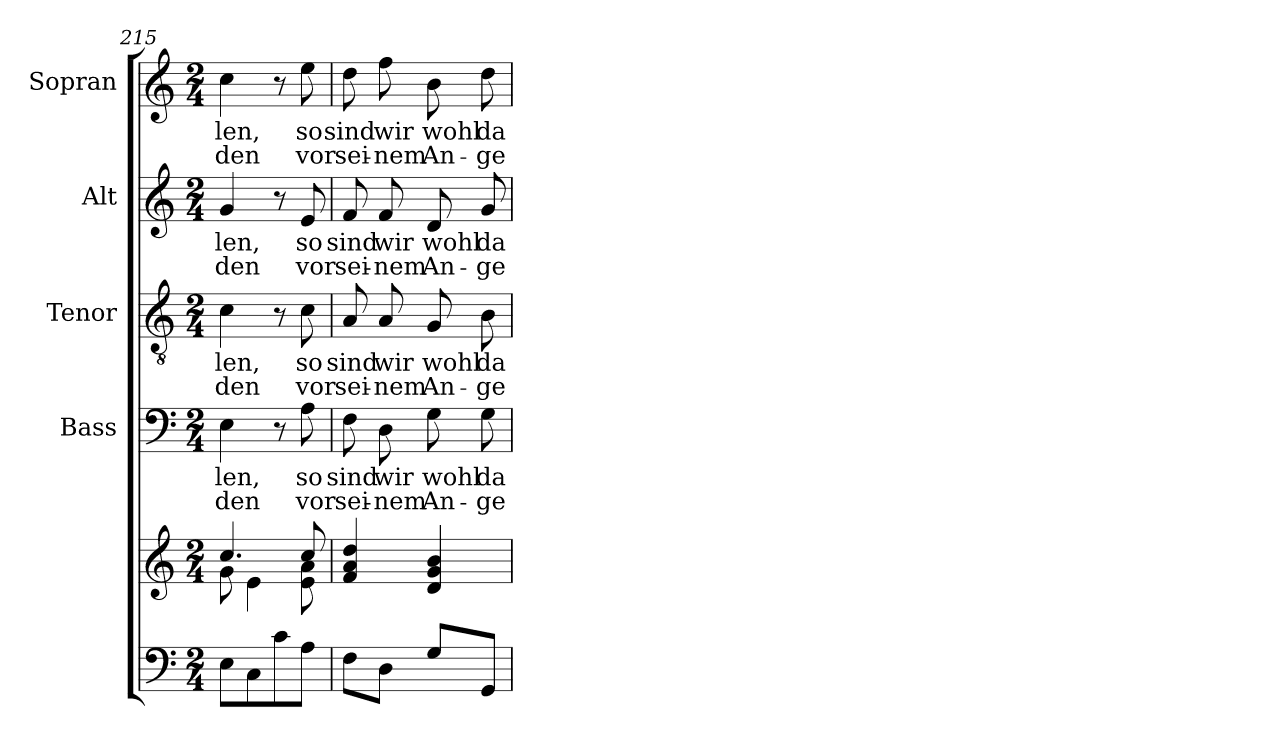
**kern	**kern	**kern	**text	**text	**kern	**text	**text	**kern	**text	**text	**kern	**text	**text
*part5	*part5	*part4	*part4	*part4	*part3	*part3	*part3	*part2	*part2	*part2	*part1	*part1	*part1
*staff6	*staff5	*staff4	*staff4	*staff4	*staff3	*staff3	*staff3	*staff2	*staff2	*staff2	*staff1	*staff1	*staff1
*	*	*I"Bass	*	*	*I"Tenor	*	*	*I"Alt	*	*	*I"Sopran	*	*
*	*	*I'B.	*	*	*I'T.	*	*	*I'A.	*	*	*I'S.	*	*
*clefF4	*clefG2	*clefF4	*	*	*clefGv2	*	*	*clefG2	*	*	*clefG2	*	*
*k[]	*k[]	*k[]	*	*	*k[]	*	*	*k[]	*	*	*k[]	*	*
*C:	*C:	*C:	*	*	*C:	*	*	*C:	*	*	*C:	*	*
*M2/4	*M2/4	*M2/4	*	*	*M2/4	*	*	*M2/4	*	*	*M2/4	*	*
=215	=215	=215	=215	=215	=215	=215	=215	=215	=215	=215	=215	=215	=215
*	*^	*	*	*	*	*	*	*	*	*	*	*	*
!	!	!	!	!LO:LY:b	!LO:LY:b	!	!LO:LY:b	!LO:LY:b	!	!LO:LY:b	!LO:LY:b	!	!LO:LY:b	!LO:LY:b
8E\L	4.cc/	8g\	4E\	-len,	-den	4c\	-len,	-den	4g/	-len,	-den	4cc\	-len,	-den
8C\	.	4e\	.	.	.	.	.	.	.	.	.	.	.	.
8c\	.	.	8r	.	.	8r	.	.	8r	.	.	8r	.	.
!	!	!	!	!LO:LY:b	!LO:LY:b	!	!LO:LY:b	!LO:LY:b	!	!LO:LY:b	!LO:LY:b	!	!LO:LY:b	!LO:LY:b
8A\J	8cc/	8e\ 8a\	8A\	so	vor	8c\	so	vor	8e/	so	vor	8ee\	so	vor
=216	=216	=216	=216	=216	=216	=216	=216	=216	=216	=216	=216	=216	=216	=216
!	!	!	!	!LO:LY:b	!LO:LY:b	!	!LO:LY:b	!LO:LY:b	!	!LO:LY:b	!LO:LY:b	!	!LO:LY:b	!LO:LY:b
*	*v	*v	*	*	*	*	*	*	*	*	*	*	*	*
8F\L	4f/ 4a/ 4dd/	8F\	sind	sei-	8A/	sind	sei-	8f/	sind	sei-	8dd\	sind	sei-
!	!	!	!LO:LY:b	!LO:LY:b	!	!LO:LY:b	!LO:LY:b	!	!LO:LY:b	!LO:LY:b	!	!LO:LY:b	!LO:LY:b
8D\J	.	8D\	wir	-nem	8A/	wir	-nem	8f/	wir	-nem	8ff\	wir	-nem
!	!	!	!LO:LY:b	!LO:LY:b	!	!LO:LY:b	!LO:LY:b	!	!LO:LY:b	!LO:LY:b	!	!LO:LY:b	!LO:LY:b
8G/L	4d/ 4g/ 4b/	8G\	wohl	An-	8G/	wohl	An-	8d/	wohl	An-	8b\	wohl	An-
!	!	!	!LO:LY:b	!LO:LY:b	!	!LO:LY:b	!LO:LY:b	!	!LO:LY:b	!LO:LY:b	!	!LO:LY:b	!LO:LY:b
8GG/J	.	8G\	da-	-ge-	8B\	da-	-ge-	8g/	da-	-ge-	8dd\	da-	-ge-
=	=	=	=	=	=	=	=	=	=	=	=	=	=
*-	*-	*-	*-	*-	*-	*-	*-	*-	*-	*-	*-	*-	*-
